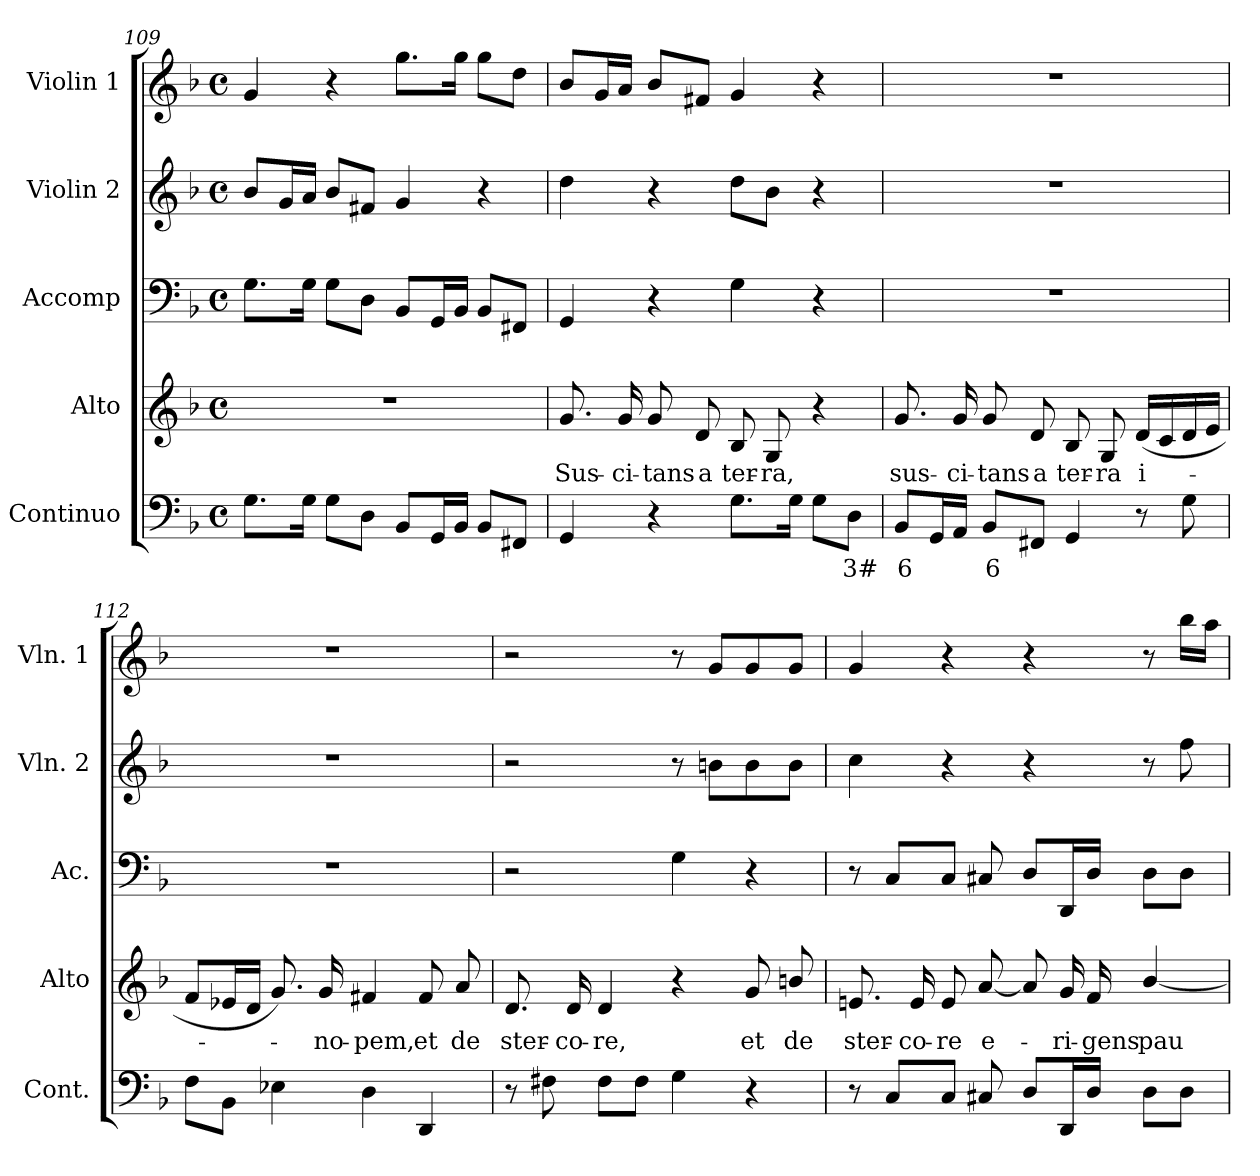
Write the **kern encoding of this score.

**kern	**text	**kern	**text	**kern	**kern	**kern
*part5	*part5	*part4	*part4	*part3	*part2	*part1
*staff5	*staff5	*staff4	*staff4	*staff3	*staff2	*staff1
*I"Continuo	*	*I"Alto	*	*I"Accomp	*I"Violin 2	*I"Violin 1
*I'Cont.	*	*I'Alto	*	*I'Ac.	*I'Vln. 2	*I'Vln. 1
*clefF4	*	*clefG2	*	*clefF4	*clefG2	*clefG2
*k[b-]	*	*k[b-]	*	*k[b-]	*k[b-]	*k[b-]
*F:	*	*F:	*	*F:	*F:	*F:
*M4/4	*	*M4/4	*	*M4/4	*M4/4	*M4/4
*met(c)	*	*met(c)	*	*met(c)	*met(c)	*met(c)
=109	=109	=109	=109	=109	=109	=109
8.Gi\L	.	1r	.	8.Gi\L	8b-i/L	4gi/
.	.	.	.	.	16gi/L	.
16Gi\Jk	.	.	.	16Gi\Jk	16ai/JJ	.
8Gi\L	.	.	.	8Gi\L	8b-i/L	4r
8Di\J	.	.	.	8Di\J	8f#Xi/J	.
8BB-i/L	.	.	.	8BB-i/L	4gi/	8.ggi\L
16GGi/L	.	.	.	16GGi/L	.	.
16BB-i/JJ	.	.	.	16BB-i/JJ	.	16ggi\Jk
8BB-i/L	.	.	.	8BB-i/L	4r	8ggi\L
8FF#Xi/J	.	.	.	8FF#Xi/J	.	8ddi\J
=110	=110	=110	=110	=110	=110	=110
!	!	!	!LO:LY:b:color=#000000	!	!	!
4GGi/	.	8.gi/	Sus-	4GGi/	4ddi\	8b-i/L
.	.	.	.	.	.	16gi/L
!	!	!	!LO:LY:b:color=#000000	!	!	!
.	.	16gi/	-ci-	.	.	16ai/JJ
!	!	!	!LO:LY:b:color=#000000	!	!	!
4r	.	8gi/	-tans	4r	4r	8b-i/L
!	!	!	!LO:LY:b:color=#000000	!	!	!
.	.	8di/	a	.	.	8f#Xi/J
!	!	!	!LO:LY:b:color=#000000	!	!	!
8.Gi\L	.	8B-i/	ter-	4Gi\	8ddi\L	4gi/
!	!	!	!LO:LY:b:color=#000000	!	!	!
.	.	8Gi/	-ra,	.	8b-i\J	.
16Gi\Jk	.	.	.	.	.	.
8Gi\L	.	4r	.	4r	4r	4r
!	!LO:LY:b:color=#000000	!	!	!	!	!
8Di\J	3#	.	.	.	.	.
=111	=111	=111	=111	=111	=111	=111
!	!LO:LY:b:color=#000000	!	!	!	!	!
!	!	!	!LO:LY:b:color=#000000	!	!	!
8BB-i/L	6	8.gi/	sus-	1r	1r	1r
16GGi/L	.	.	.	.	.	.
!	!	!	!LO:LY:b:color=#000000	!	!	!
16AAi/JJ	.	16gi/	-ci-	.	.	.
!	!LO:LY:b:color=#000000	!	!	!	!	!
!	!	!	!LO:LY:b:color=#000000	!	!	!
8BB-i/L	6	8gi/	-tans	.	.	.
!	!	!	!LO:LY:b:color=#000000	!	!	!
8FF#Xi/J	.	8di/	a	.	.	.
!	!	!	!LO:LY:b:color=#000000	!	!	!
4GGi/	.	8B-i/	ter-	.	.	.
!	!	!	!LO:LY:b:color=#000000	!	!	!
.	.	8Gi/	-ra	.	.	.
!	!	!	!LO:LY:b:color=#000000	!	!	!
8r	.	(16di/LL	i-	.	.	.
.	.	16ci/	.	.	.	.
8Gi\	.	16di/	.	.	.	.
.	.	16ei/JJ	.	.	.	.
!!LO:LB:g=z
=112	=112	=112	=112	=112	=112	=112
8Fi\L	.	8fi/L	.	1r	1r	1r
8BB-i\J	.	16e-i/L	.	.	.	.
.	.	16di/JJ	.	.	.	.
4E-Xi\	.	8.gi/)	.	.	.	.
!	!	!	!LO:LY:b:color=#000000	!	!	!
.	.	16gi/	-no-	.	.	.
!	!	!	!LO:LY:b:color=#000000	!	!	!
4Di\	.	4f#Xi/	-pem,	.	.	.
!	!	!	!LO:LY:b:color=#000000	!	!	!
4DDi/	.	8f#i/	et	.	.	.
!	!	!	!LO:LY:b:color=#000000	!	!	!
.	.	8ai/	de	.	.	.
=113	=113	=113	=113	=113	=113	=113
!	!	!	!LO:LY:b:color=#000000	!	!	!
8r	.	8.di/	ster-	2r	2r	2r
8F#Xi\	.	.	.	.	.	.
!	!	!	!LO:LY:b:color=#000000	!	!	!
.	.	16di/	-co-	.	.	.
!	!	!	!LO:LY:b:color=#000000	!	!	!
8F#i\L	.	4di/	-re,	.	.	.
8F#i\J	.	.	.	.	.	.
4Gi\	.	4r	.	4Gi\	8r	8r
.	.	.	.	.	8bni\L	8gi/L
!	!	!	!LO:LY:b:color=#000000	!	!	!
4r	.	8gi/	et	4r	8bi\	8gi/
!	!	!	!LO:LY:b:color=#000000	!	!	!
.	.	8bni/	de	.	8bi\J	8gi/J
=114	=114	=114	=114	=114	=114	=114
!	!	!	!LO:LY:b:color=#000000	!	!	!
8r	.	8.eni/	ster-	8r	4cci\	4gi/
8Ci/L	.	.	.	8Ci/L	.	.
!	!	!	!LO:LY:b:color=#000000	!	!	!
.	.	16ei/	-co-	.	.	.
!	!	!	!LO:LY:b:color=#000000	!	!	!
8Ci/J	.	8ei/	-re	8Ci/J	4r	4r
!	!	!	!LO:LY:b:color=#000000	!	!	!
8C#Xi/	.	[8ai/	e-	8C#Xi/	.	.
8Di/L	.	8ai/]	.	8Di/L	4r	4r
!	!	!	!LO:LY:b:color=#000000	!	!	!
16DDi/L	.	16gi/	-ri-	16DDi/L	.	.
!	!	!	!LO:LY:b:color=#000000	!	!	!
16Di/JJ	.	16fi/	-gens	16Di/JJ	.	.
!	!	!	!LO:LY:b:color=#000000	!	!	!
8Di\L	.	[4b-i/	pau-	8Di\L	8r	8r
8Di\J	.	.	.	8Di\J	8ffi\	16bb-i\LL
.	.	.	.	.	.	16aai\JJ
=	=	=	=	=	=	=
*-	*-	*-	*-	*-	*-	*-
